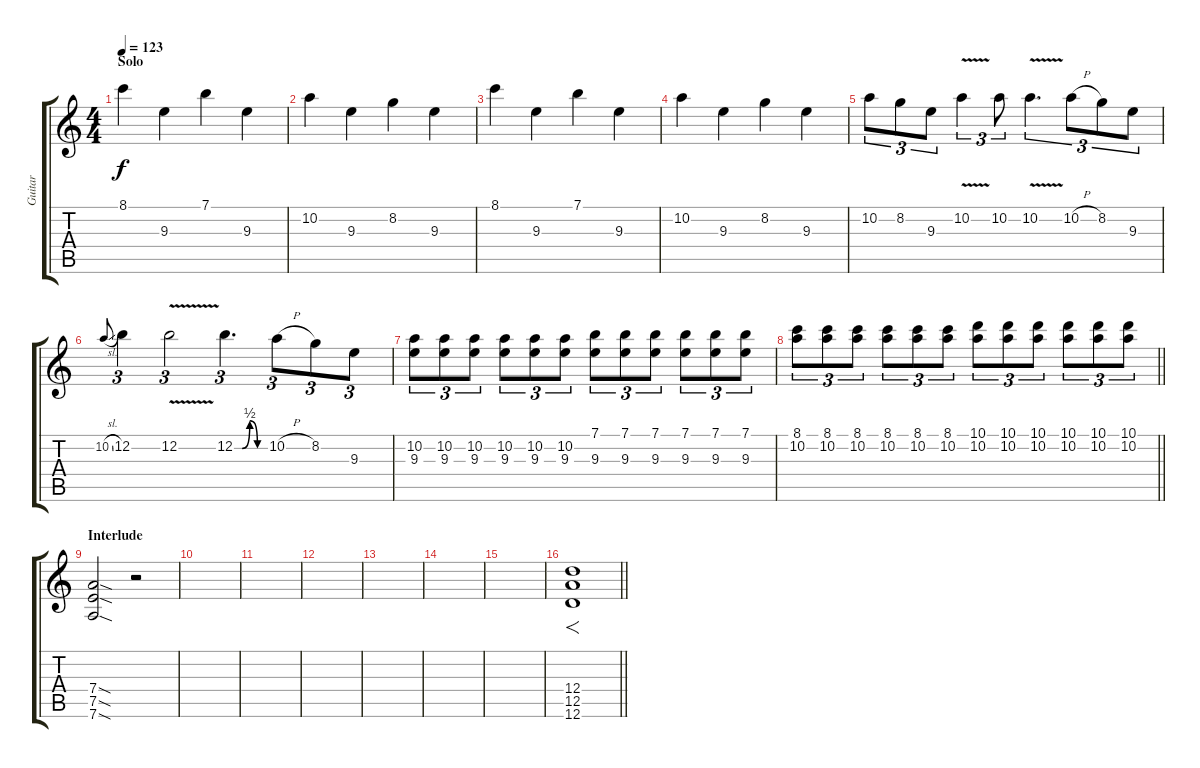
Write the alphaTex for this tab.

\track ("Guitar" "Guitar") {instrument distortionguitar}
\staff {score tabs}
\tuning (E4 B3 G3 D3 A2 D2) {hide}
\ts (4 4)
\section ("" "Solo")
\tempo 123
\clef g2
\ks c
8.1.4{dy f} 9.3.4 7.1.4 9.3.4 |
10.2.4 9.3.4 8.2.4 9.3.4 |
8.1.4 9.3.4 7.1.4 9.3.4 |
10.2.4 9.3.4 8.2.4 9.3.4 |
10.2.8{tu (3 2)} 8.2.8{tu (3 2)} 9.3.8{tu (3 2)} 10.2{v}.4{tu (3 2)} 10.2.8{tu (3 2)} 10.2{v}.4{d tu (3 2)} 10.2{h}.8{tu (3 2)} 8.2.8{tu (3 2)} 9.3.8{tu (3 2)} |
10.2{sl}.8{gr onbeat} 12.2.4{tu (3 2)} 12.2{v}.2{tu (3 2)} 12.2{be (custom 0 0 15 0 30 2 45 0 60 0)}.4{d tu (3 2)} 10.2{h}.8{tu (3 2)} 8.2.8{tu (3 2)} 9.3.8{tu (3 2)} |
(10.2 9.3).8{tu (3 2)} (10.2 9.3).8{tu (3 2)} (10.2 9.3).8{tu (3 2)} (10.2 9.3).8{tu (3 2)} (10.2 9.3).8{tu (3 2)} (10.2 9.3).8{tu (3 2)} (7.1 9.3).8{tu (3 2)} (7.1 9.3).8{tu (3 2)} (7.1 9.3).8{tu (3 2)} (7.1 9.3).8{tu (3 2)} (7.1 9.3).8{tu (3 2)} (7.1 9.3).8{tu (3 2)} |
\barLineRight lightlight
(8.1 10.2).8{tu (3 2)} (8.1 10.2).8{tu (3 2)} (8.1 10.2).8{tu (3 2)} (8.1 10.2).8{tu (3 2)} (8.1 10.2).8{tu (3 2)} (8.1 10.2).8{tu (3 2)} (10.1 10.2).8{tu (3 2)} (10.1 10.2).8{tu (3 2)} (10.1 10.2).8{tu (3 2)} (10.1 10.2).8{tu (3 2)} (10.1 10.2).8{tu (3 2)} (10.1 10.2).8{tu (3 2)} |
\section ("" "Interlude")
(7.4{sod} 7.5{sod} 7.6{sod}).2 r.2 |
|
|
|
|
|
|
\barLineRight lightlight
(12.4 12.5 12.6).1{f}
